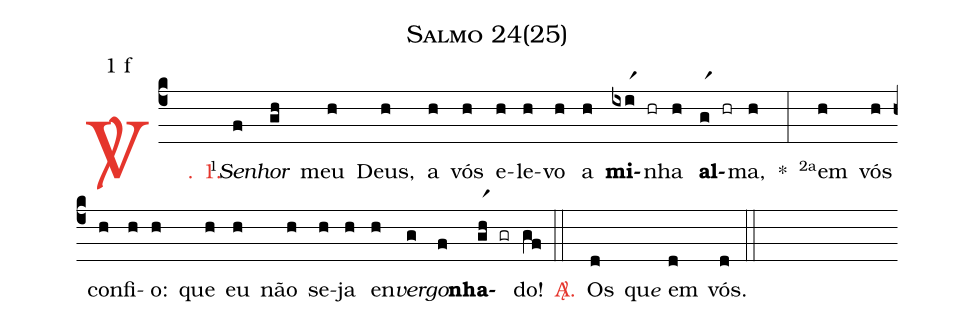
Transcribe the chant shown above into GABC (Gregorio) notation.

name: Salmo 24(25);
mode: 1;
mode-differentia: f;
%%
(c4)

<c><sp>V/</sp>. 1.</c>() <v>\VSup{1}</v><i>Se</i>(f)<i>nhor</i>(gh) meu(h) Deus,(h) a(h) vós(h) e(h)le(h)vo(h) a(h) <b>mi</b>(ixir1 hr)nha(h) <b>al</b>(gr1 hr)ma,(h) *(:) <v>\VSup{2a}</v>em(h) vós(h) con(h)fi(h)o:(h) que(h) eu(h) não(h) se(h)ja(h) en(h)<i>ver</i>(g)<i>go</i>(f)<b>nha</b>(ghr1 gr)do!(gf) (::)

<nlba><c><sp>A/</sp>.</c>() Os</nlba>(d) qu<e>e</e> em(d) vós.(d) (::)
